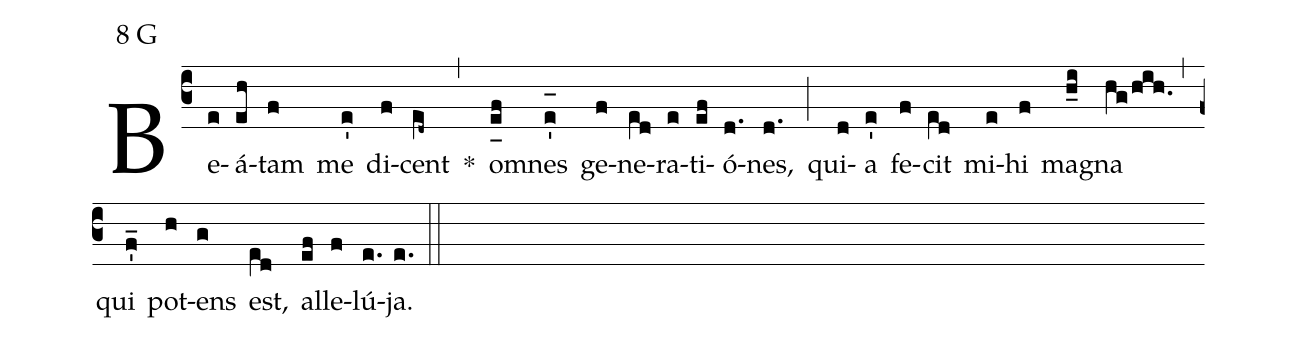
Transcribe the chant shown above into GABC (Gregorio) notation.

mode:8 G;
%%
(c3) Be(e)á(eh)tam(f) me(e') di(f)cent(e[ll:1]d~) *(,) o(e_[uh:l]f)mnes(e'_[oh:h]) ge(f)ne(e[ll:1]d)ra(e)ti(ef)ó(d.)nes,(d.) (;) qui(d)a(e') fe(f)cit(e[ll:1]d) mi(e)hi(f) ma(h_i)gna(hg/hih.) (,) qui(f'_) pot(h)ens(g) est,(e[ll:1]d) al(ef)le(f)lú(e.)ja.(e.) (::)
